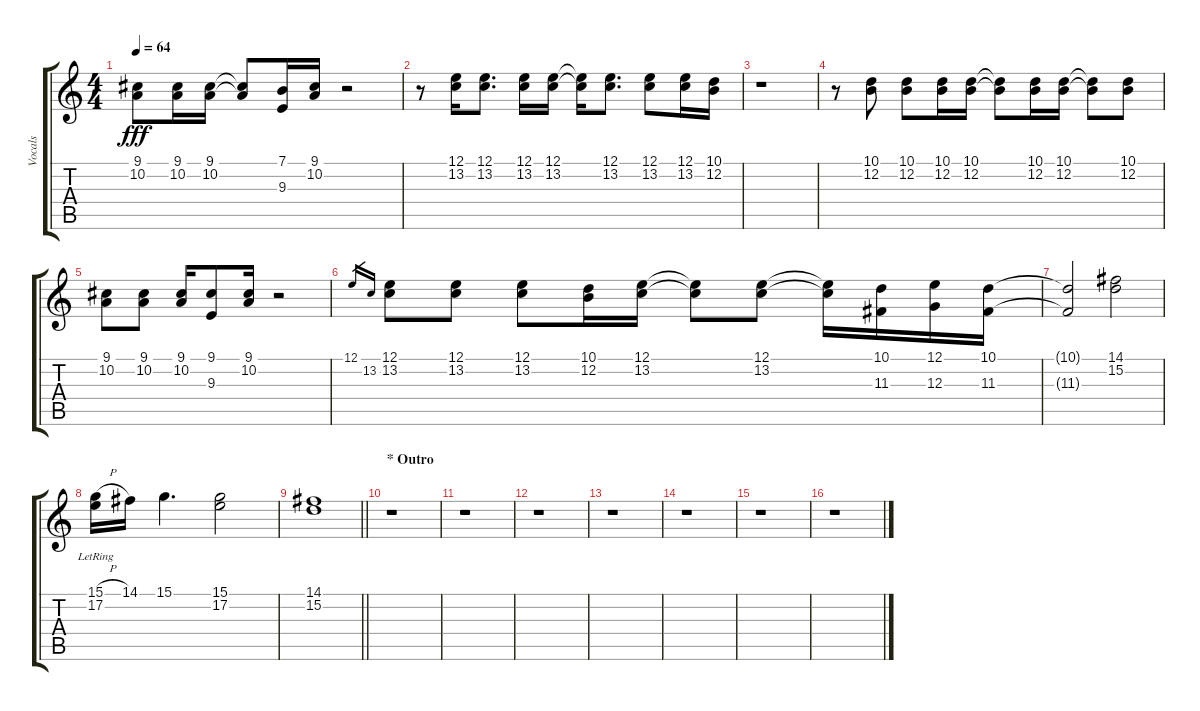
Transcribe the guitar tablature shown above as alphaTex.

\track ("Vocals" "Vocals") {instrument lead2sawtooth}
\staff {score tabs}
\tuning (E4 B3 G3 D3 A2 E2) {hide}
\ts (4 4)
\tempo 64
\clef g2
\ks c
(9.1 10.2).8{dy fff} (9.1 10.2).16 (9.1 10.2).16 (9.1{t} 10.2{t}).8 (7.1 9.3).16 (9.1 10.2).16 r.2 |
r.8 (12.1 13.2).16 (12.1 13.2).8{d} (12.1 13.2).16 (12.1 13.2).16 (12.1{t} 13.2{t}).16 (12.1 13.2).8{d} (12.1 13.2).8 (12.1 13.2).16 (10.1 12.2).16 |
r.1 |
r.8 (10.1 12.2).8 (10.1 12.2).8 (10.1 12.2).16 (10.1 12.2).16 (10.1{t} 12.2{t}).8 (10.1 12.2).16 (10.1 12.2).16 (10.1{t} 12.2{t}).8 (10.1 12.2).8 |
(9.1 10.2).8 (9.1 10.2).8 (9.1 10.2).16 (9.1 9.3).8 (9.1 10.2).16 r.2 |
12.1.16{gr} 13.2.16{gr} (12.1 13.2).8 (12.1 13.2).8 (12.1 13.2).8 (10.1 12.2).16 (12.1 13.2).16 (12.1{t} 13.2{t}).8 (12.1 13.2).8 (12.1{t} 13.2{t}).16 (10.1 11.3).16 (12.1 12.3).16 (10.1 11.3).16 |
(10.1{t} 11.3{t}).2 (14.1 15.2).2 |
(15.1{h} 17.2{lr}).16 14.1.16 15.1.4{d} (15.1 17.2).2 |
\barLineRight lightlight
(14.1 15.2).1 |
\section ("" "* Outro")
r.1 |
r.1 |
r.1 |
r.1 |
r.1 |
r.1 |
r.1
